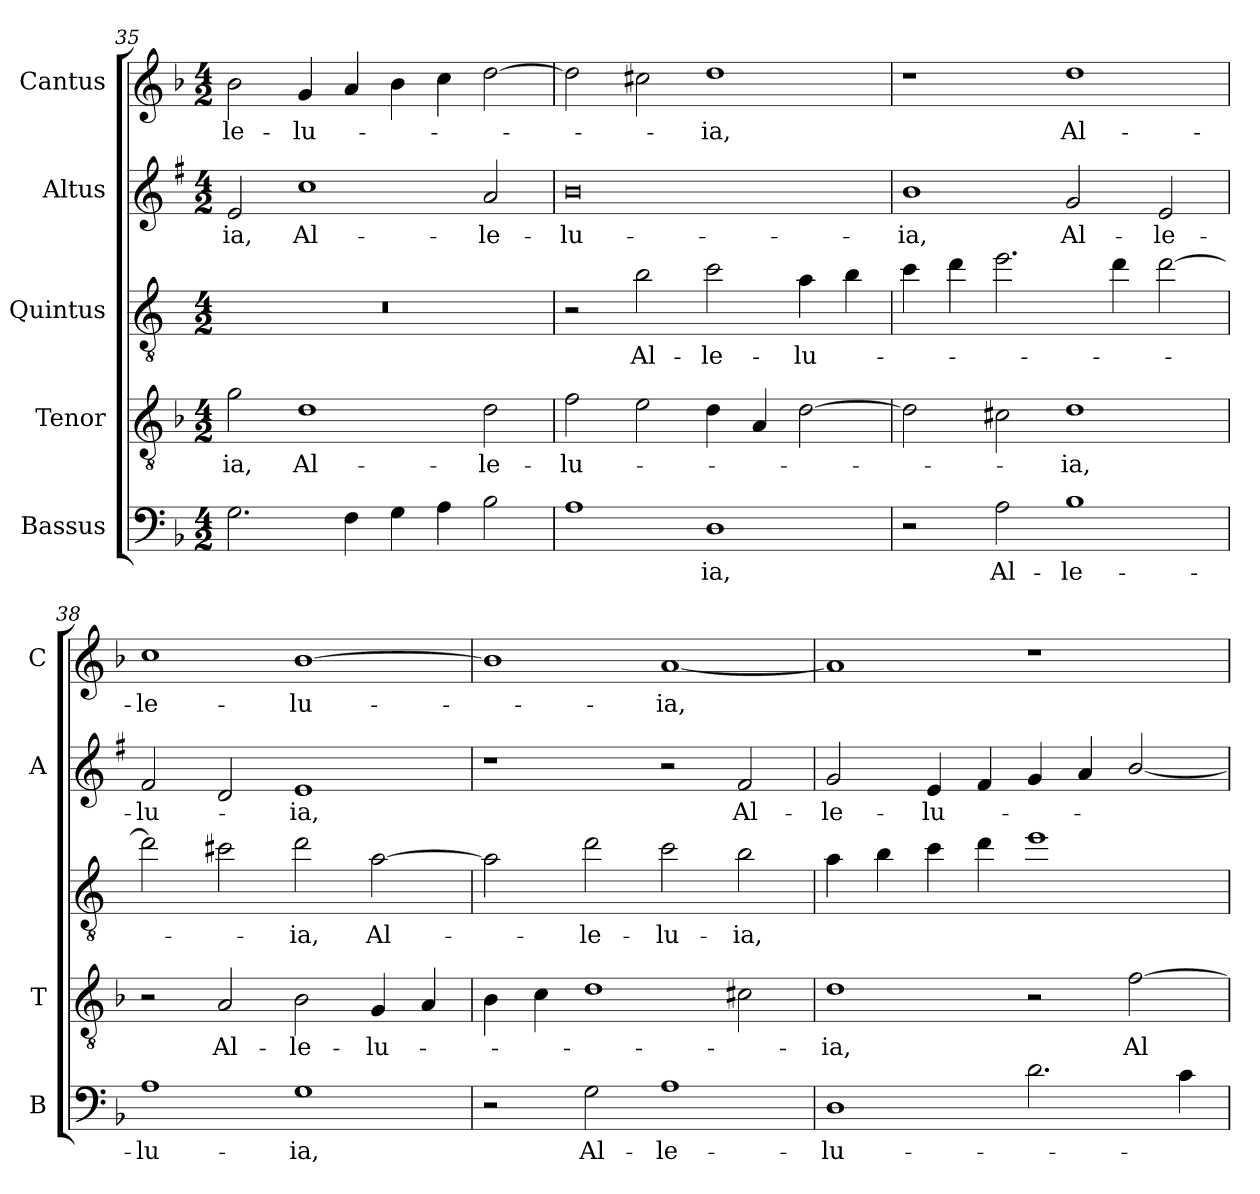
**kern	**text	**kern	**text	**kern	**text	**kern	**text	**kern	**text
*part5	*part5	*part4	*part4	*part3	*part3	*part2	*part2	*part1	*part1
*staff5	*staff5	*staff4	*staff4	*staff3	*staff3	*staff2	*staff2	*staff1	*staff1
*I"Bassus	*	*I"Tenor	*	*I"Quintus	*	*I"Altus	*	*I"Cantus	*
*I'B	*	*I'T	*	*	*	*I'A	*	*I'C	*
*clefF4	*	*clefGv2	*	*clefGv2	*	*clefG2	*	*clefG2	*
*	*	*	*	*ITrd4c7	*	*ITrd1c2	*	*	*
*k[b-]	*	*k[b-]	*	*k[b-]	*	*k[b-]	*	*k[b-]	*
*F:	*	*F:	*	*F:	*	*F:	*	*F:	*
*M4/2	*	*M4/2	*	*M4/2	*	*M4/2	*	*M4/2	*
=35	=35	=35	=35	=35	=35	=35	=35	=35	=35
!	!	!	!LO:LY:b	!	!	!	!LO:LY:b	!	!LO:LY:b
2.G\	.	2g\	-ia,	0r	.	2d/	-ia,	2b-\	-le-
!	!	!	!LO:LY:b	!	!	!	!LO:LY:b	!	!LO:LY:b
.	.	1d	Al-	.	.	1b-	Al-	4g/	-lu-
4F\	.	.	.	.	.	.	.	4a/	.
4G\	.	.	.	.	.	.	.	4b-\	.
4A\	.	.	.	.	.	.	.	4cc\	.
!	!	!	!LO:LY:b	!	!	!	!LO:LY:b	!	!
2B-\	.	2d\	-le-	.	.	2g/	-le-	[2dd\	.
!!LO:PB:g=z
=36	=36	=36	=36	=36	=36	=36	=36	=36	=36
!	!	!	!LO:LY:b	!	!	!	!LO:LY:b	!	!
1A	.	2f\	-lu-	2r	.	0a	-lu-	2dd\]	.
!	!	!	!	!	!LO:LY:b	!	!	!	!
.	.	2e\	.	2e\	Al-	.	.	2cc#X\	.
!	!LO:LY:b	!	!	!	!LO:LY:b	!	!	!	!LO:LY:b
1D	-ia,	4d\	.	2f\	-le-	.	.	1dd	-ia,
.	.	4A/	.	.	.	.	.	.	.
!	!	!	!	!	!LO:LY:b	!	!	!	!
.	.	[2d\	.	4d\	-lu-	.	.	.	.
.	.	.	.	4e\	.	.	.	.	.
=37	=37	=37	=37	=37	=37	=37	=37	=37	=37
!	!	!	!	!	!	!	!LO:LY:b	!	!
2r	.	2d\]	.	4f\	.	1a	-ia,	1r	.
.	.	.	.	4g\	.	.	.	.	.
!	!LO:LY:b	!	!	!	!	!	!	!	!
2A\	Al-	2c#X\	.	2.a\	.	.	.	.	.
!	!LO:LY:b	!	!LO:LY:b	!	!	!	!LO:LY:b	!	!LO:LY:b
1B-	-le-	1d	-ia,	.	.	2f/	Al-	1dd	Al-
.	.	.	.	4g\	.	.	.	.	.
!	!	!	!	!	!	!	!LO:LY:b	!	!
.	.	.	.	[2g\	.	2d/	-le-	.	.
=38	=38	=38	=38	=38	=38	=38	=38	=38	=38
!	!LO:LY:b	!	!	!	!	!	!LO:LY:b	!	!LO:LY:b
1A	-lu-	2r	.	2g\]	.	2e/	-lu-	1cc	-le-
!	!	!	!LO:LY:b	!	!	!	!	!	!
.	.	2A/	Al-	2f#X\	.	2c/	.	.	.
!	!LO:LY:b	!	!LO:LY:b	!	!LO:LY:b	!	!LO:LY:b	!	!LO:LY:b
1G	-ia,	2B-\	-le-	2g\	-ia,	1d	-ia,	[1b-	-lu-
!	!	!	!LO:LY:b	!	!LO:LY:b	!	!	!	!
.	.	4G/	-lu-	[2d\	Al-	.	.	.	.
.	.	4A/	.	.	.	.	.	.	.
=39	=39	=39	=39	=39	=39	=39	=39	=39	=39
2r	.	4B-\	.	2d\]	.	1r	.	1b-]	.
.	.	4c\	.	.	.	.	.	.	.
!	!LO:LY:b	!	!	!	!LO:LY:b	!	!	!	!
2G\	Al-	1d	.	2g\	-le-	.	.	.	.
!	!LO:LY:b	!	!	!	!LO:LY:b	!	!	!	!LO:LY:b
1A	-le-	.	.	2f\	-lu-	2r	.	[1a	-ia,
!	!	!	!	!	!LO:LY:b	!	!LO:LY:b	!	!
.	.	2c#X\	.	2e\	-ia,	2e/	Al-	.	.
=40	=40	=40	=40	=40	=40	=40	=40	=40	=40
!	!LO:LY:b	!	!LO:LY:b	!	!	!	!LO:LY:b	!	!
1D	-lu-	1d	-ia,	4d\	.	2f/	-le-	1a]	.
.	.	.	.	4e\	.	.	.	.	.
!	!	!	!	!	!	!	!LO:LY:b	!	!
.	.	.	.	4f\	.	4d/	-lu-	.	.
.	.	.	.	4g\	.	4e/	.	.	.
2.d\	.	2r	.	1a	.	4f/	.	1r	.
.	.	.	.	.	.	4g/	.	.	.
!	!	!	!LO:LY:b	!	!	!	!	!	!
.	.	[2f\	Al-	.	.	[2a/	.	.	.
4c\	.	.	.	.	.	.	.	.	.
=	=	=	=	=	=	=	=	=	=
*-	*-	*-	*-	*-	*-	*-	*-	*-	*-
